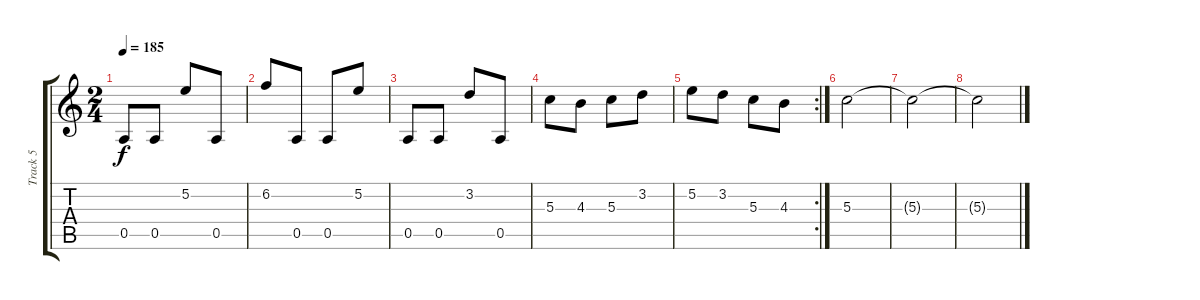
\track ("Track 5" "Track 5") {instrument distortionguitar}
\staff {score tabs}
\tuning (E4 B3 G3 D3 A2 E2) {hide}
\ts (2 4)
\tempo 185
\clef g2
\ks c
0.5.8{dy f} 0.5.8 5.2.8 0.5.8 |
6.2.8 0.5.8 0.5.8 5.2.8 |
0.5.8 0.5.8 3.2.8 0.5.8 |
5.3.8 4.3.8 5.3.8 3.2.8 |
\rc 2
5.2.8 3.2.8 5.3.8 4.3.8 |
5.3.2 |
5.3{t}.2 |
5.3{t}.2
